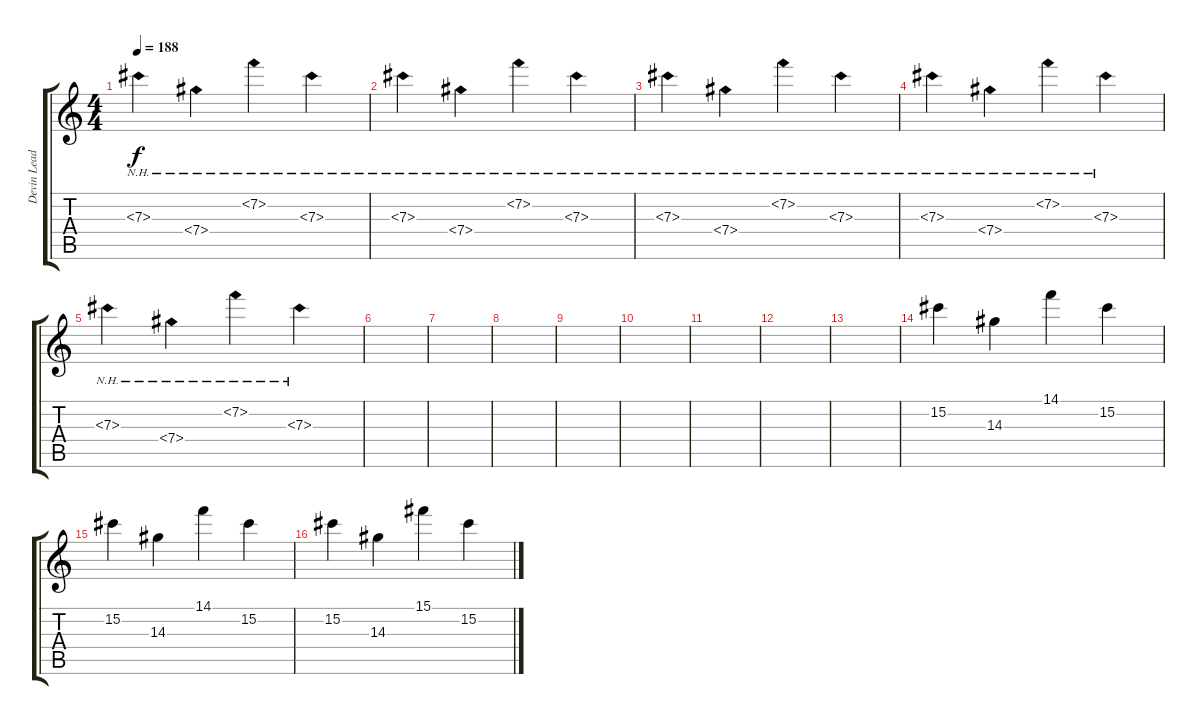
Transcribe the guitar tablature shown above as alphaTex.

\track ("Devin Lead" "Devin Lead") {instrument distortionguitar}
\staff {score tabs}
\tuning (Eb4 Bb3 Gb3 Db3 Ab2 Db2) {hide}
\ts (4 4)
\tempo 188
\clef g2
\ks c
7.3{nh}.4{dy f} 7.4{nh}.4 7.2{nh}.4 7.3{nh}.4 |
7.3{nh}.4 7.4{nh}.4 7.2{nh}.4 7.3{nh}.4 |
7.3{nh}.4 7.4{nh}.4 7.2{nh}.4 7.3{nh}.4 |
7.3{nh}.4 7.4{nh}.4 7.2{nh}.4 7.3{nh}.4 |
7.3{nh}.4 7.4{nh}.4 7.2{nh}.4 7.3{nh}.4 |
|
|
|
|
|
|
|
|
15.2.4 14.3.4 14.1.4 15.2.4 |
15.2.4 14.3.4 14.1.4 15.2.4 |
15.2.4 14.3.4 15.1.4 15.2.4
